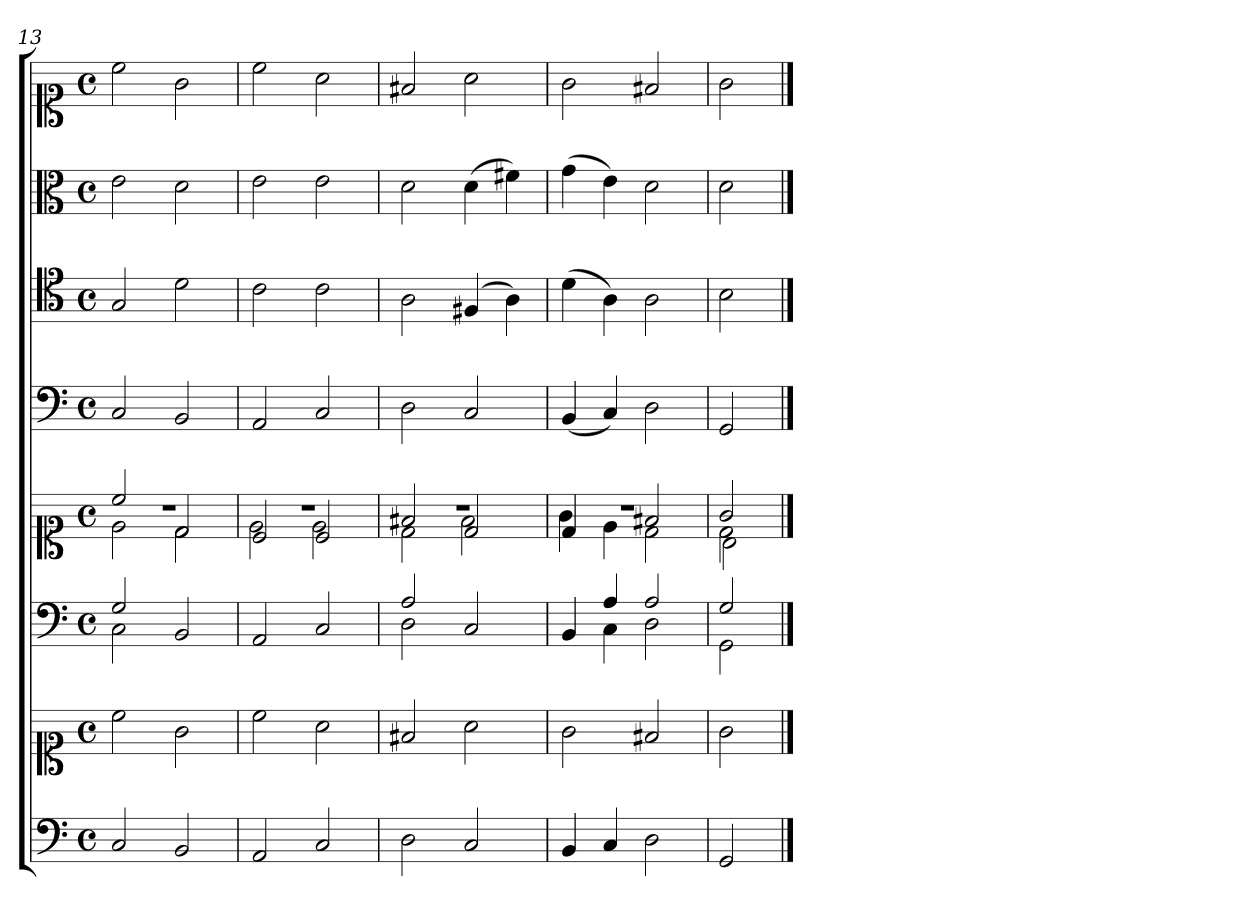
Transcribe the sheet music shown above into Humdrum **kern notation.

**kern	**kern	**kern	**kern	**kern	**kern	**kern	**kern
*part6	*part6	*part5	*part5	*part4	*part3	*part2	*part1
*staff8	*staff7	*staff6	*staff5	*staff4	*staff3	*staff2	*staff1
*clefF4	*clefC1	*clefF4	*clefC1	*clefF4	*clefC4	*clefC3	*clefC1
*k[]	*k[]	*k[]	*k[]	*k[]	*k[]	*k[]	*k[]
*M4/4	*M4/4	*M4/4	*M4/4	*M4/4	*M4/4	*M4/4	*M4/4
*met(c)	*met(c)	*met(c)	*met(c)	*met(c)	*met(c)	*met(c)	*met(c)
=13	=13	=13	=13	=13	=13	=13	=13
*	*	*^	*^	*	*	*	*
*	*	*	*	*	*^	*	*	*	*
2C	2cc	2G	2C	2cc	2e	1r	2C	2G	2e	2cc
2BB	2g	2ryy	2BB	2d	2d	.	2BB	2d	2d	2g
*	*	*v	*v	*	*	*	*	*	*	*
=14	=14	=14	=14	=14	=14	=14	=14	=14	=14
2AA	2cc	2AA	2c	2e	1r	2AA	2c	2e	2cc
2C	2a	2C	2c	2e	.	2C	2c	2e	2a
=15	=15	=15	=15	=15	=15	=15	=15	=15	=15
*	*	*^	*	*	*	*	*	*	*
2D	2f#X	2A	2D	2f#X	2d	1r	2D	2A	2d	2f#X
2C	2a	4ryy	2C	2d	2f#	.	2C	(4F#X	(4d	2a
.	.	4ryy	.	.	.	.	.	4A)	4f#X)	.
=16	=16	=16	=16	=16	=16	=16	=16	=16	=16	=16
4BB	2g	4ryy	4BB	4d	4g	1r	(4BB	(4d	(4g	2g
4C	.	4A	4C	4ryy	4e	.	4C)	4A)	4e)	.
2D	2f#X	2A	2D	2f#X	2d	.	2D	2A	2d	2f#X
=17	=17	=17	=17	=17	=17	=17	=17	=17	=17	=17
2GG	2g	2G	2GG	2g	2d	2B\	2GG	2B	2d	2g
*	*	*v	*v	*	*	*	*	*	*	*
*	*	*	*v	*v	*v	*	*	*	*
==	==	==	==	==	==	==	==
*-	*-	*-	*-	*-	*-	*-	*-
